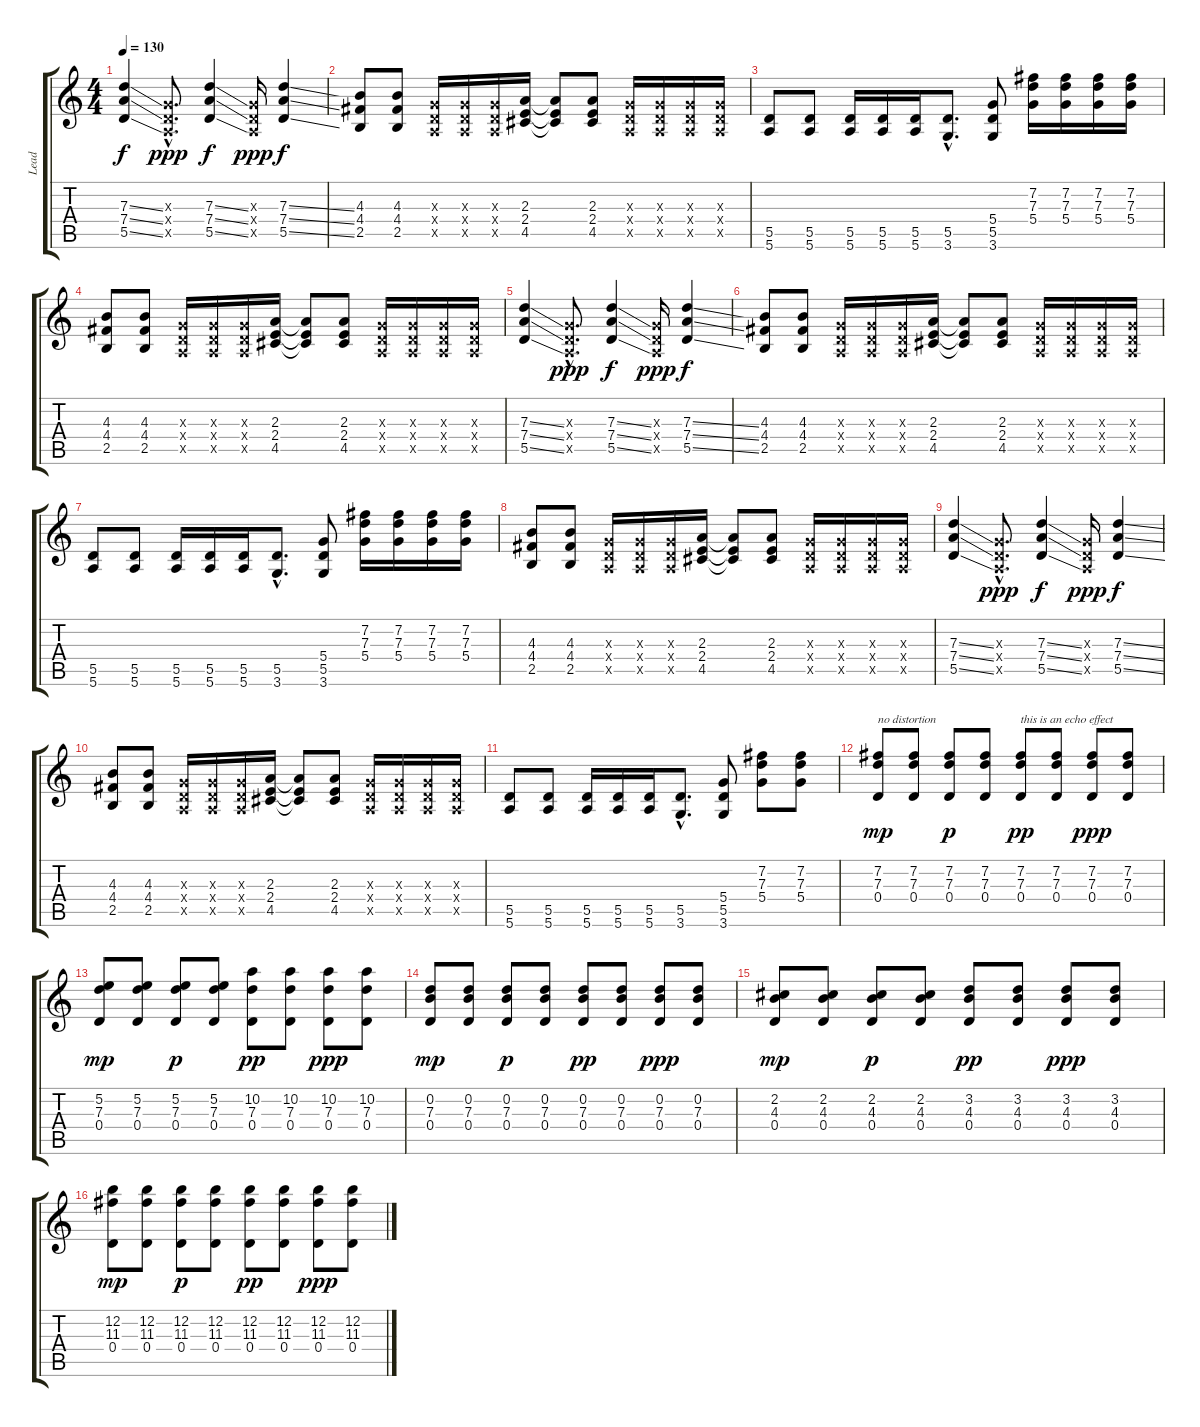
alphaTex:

\track ("Lead" "Lead") {instrument electricguitarjazz}
\staff {score tabs}
\tuning (E4 B3 G3 D3 A2 E2) {hide}
\ts (4 4)
\tempo 130
\clef g2
\ks c
(7.3{ss} 7.4{ss} 5.5{ss}).4{dy f} (0.3{hac x} 0.4{hac x} 0.5{hac x}).8{d dy ppp} (7.3{ss} 7.4{ss} 5.5{ss}).4{dy f} (0.3{x} 0.4{x} 0.5{x}).16{dy ppp} (7.3{ss} 7.4{ss} 5.5{ss}).4{dy f} |
(4.3 4.4 2.5).8{volume 13 instrument overdrivenguitar} (4.3 4.4 2.5).8 (0.3{x} 0.4{x} 0.5{x}).16 (0.3{x} 0.4{x} 0.5{x}).16 (0.3{x} 0.4{x} 0.5{x}).16 (2.3 2.4 4.5).16 (2.3{t} 2.4{t} 4.5{t}).8 (2.3 2.4 4.5).8 (0.3{x} 0.4{x} 0.5{x}).16 (0.3{x} 0.4{x} 0.5{x}).16 (0.3{x} 0.4{x} 0.5{x}).16 (0.3{x} 0.4{x} 0.5{x}).16 |
(5.5 5.6).8 (5.5 5.6).8 (5.5 5.6).16 (5.5 5.6).16 (5.5 5.6).16 (5.5{hac} 3.6{hac}).8{d} (5.4 5.5 3.6).8 (7.2 7.3 5.4).16 (7.2 7.3 5.4).16 (7.2 7.3 5.4).16 (7.2 7.3 5.4).16 |
(4.3 4.4 2.5).8{volume 13 instrument overdrivenguitar} (4.3 4.4 2.5).8 (0.3{x} 0.4{x} 0.5{x}).16 (0.3{x} 0.4{x} 0.5{x}).16 (0.3{x} 0.4{x} 0.5{x}).16 (2.3 2.4 4.5).16 (2.3{t} 2.4{t} 4.5{t}).8 (2.3 2.4 4.5).8 (0.3{x} 0.4{x} 0.5{x}).16 (0.3{x} 0.4{x} 0.5{x}).16 (0.3{x} 0.4{x} 0.5{x}).16 (0.3{x} 0.4{x} 0.5{x}).16 |
(7.3{ss} 7.4{ss} 5.5{ss}).4 (0.3{hac x} 0.4{hac x} 0.5{hac x}).8{d dy ppp} (7.3{ss} 7.4{ss} 5.5{ss}).4{dy f} (0.3{x} 0.4{x} 0.5{x}).16{dy ppp} (7.3{ss} 7.4{ss} 5.5{ss}).4{dy f} |
(4.3 4.4 2.5).8{volume 13 instrument overdrivenguitar} (4.3 4.4 2.5).8 (0.3{x} 0.4{x} 0.5{x}).16 (0.3{x} 0.4{x} 0.5{x}).16 (0.3{x} 0.4{x} 0.5{x}).16 (2.3 2.4 4.5).16 (2.3{t} 2.4{t} 4.5{t}).8 (2.3 2.4 4.5).8 (0.3{x} 0.4{x} 0.5{x}).16 (0.3{x} 0.4{x} 0.5{x}).16 (0.3{x} 0.4{x} 0.5{x}).16 (0.3{x} 0.4{x} 0.5{x}).16 |
(5.5 5.6).8 (5.5 5.6).8 (5.5 5.6).16 (5.5 5.6).16 (5.5 5.6).16 (5.5{hac} 3.6{hac}).8{d} (5.4 5.5 3.6).8 (7.2 7.3 5.4).16 (7.2 7.3 5.4).16 (7.2 7.3 5.4).16 (7.2 7.3 5.4).16 |
(4.3 4.4 2.5).8{volume 13 instrument overdrivenguitar} (4.3 4.4 2.5).8 (0.3{x} 0.4{x} 0.5{x}).16 (0.3{x} 0.4{x} 0.5{x}).16 (0.3{x} 0.4{x} 0.5{x}).16 (2.3 2.4 4.5).16 (2.3{t} 2.4{t} 4.5{t}).8 (2.3 2.4 4.5).8 (0.3{x} 0.4{x} 0.5{x}).16 (0.3{x} 0.4{x} 0.5{x}).16 (0.3{x} 0.4{x} 0.5{x}).16 (0.3{x} 0.4{x} 0.5{x}).16 |
(7.3{ss} 7.4{ss} 5.5{ss}).4 (0.3{hac x} 0.4{hac x} 0.5{hac x}).8{d dy ppp} (7.3{ss} 7.4{ss} 5.5{ss}).4{dy f} (0.3{x} 0.4{x} 0.5{x}).16{dy ppp} (7.3{ss} 7.4{ss} 5.5{ss}).4{dy f} |
(4.3 4.4 2.5).8{volume 13 instrument overdrivenguitar} (4.3 4.4 2.5).8 (0.3{x} 0.4{x} 0.5{x}).16 (0.3{x} 0.4{x} 0.5{x}).16 (0.3{x} 0.4{x} 0.5{x}).16 (2.3 2.4 4.5).16 (2.3{t} 2.4{t} 4.5{t}).8 (2.3 2.4 4.5).8 (0.3{x} 0.4{x} 0.5{x}).16 (0.3{x} 0.4{x} 0.5{x}).16 (0.3{x} 0.4{x} 0.5{x}).16 (0.3{x} 0.4{x} 0.5{x}).16 |
(5.5 5.6).8 (5.5 5.6).8 (5.5 5.6).16 (5.5 5.6).16 (5.5 5.6).16 (5.5{hac} 3.6{hac}).8{d} (5.4 5.5 3.6).8 (7.2 7.3 5.4).8 (7.2 7.3 5.4).8 |
(7.2 7.3 0.4).8{txt "no distortion" dy mp instrument electricguitarjazz} (7.2 7.3 0.4).8 (7.2 7.3 0.4).8{dy p} (7.2 7.3 0.4).8 (7.2 7.3 0.4).8{txt "this is an echo effect" dy pp} (7.2 7.3 0.4).8 (7.2 7.3 0.4).8{dy ppp} (7.2 7.3 0.4).8 |
(5.2 7.3 0.4).8{dy mp} (5.2 7.3 0.4).8 (5.2 7.3 0.4).8{dy p} (5.2 7.3 0.4).8 (10.2 7.3 0.4).8{dy pp} (10.2 7.3 0.4).8 (10.2 7.3 0.4).8{dy ppp} (10.2 7.3 0.4).8 |
(0.2 7.3 0.4).8{dy mp volume 8} (0.2 7.3 0.4).8 (0.2 7.3 0.4).8{dy p} (0.2 7.3 0.4).8 (0.2 7.3 0.4).8{dy pp} (0.2 7.3 0.4).8 (0.2 7.3 0.4).8{dy ppp} (0.2 7.3 0.4).8 |
(2.2 4.3 0.4).8{dy mp} (2.2 4.3 0.4).8 (2.2 4.3 0.4).8{dy p} (2.2 4.3 0.4).8 (3.2 4.3 0.4).8{dy pp} (3.2 4.3 0.4).8 (3.2 4.3 0.4).8{dy ppp} (3.2 4.3 0.4).8 |
(12.2 11.3 0.4).8{dy mp volume 4} (12.2 11.3 0.4).8 (12.2 11.3 0.4).8{dy p} (12.2 11.3 0.4).8 (12.2 11.3 0.4).8{dy pp} (12.2 11.3 0.4).8 (12.2 11.3 0.4).8{dy ppp} (12.2 11.3 0.4).8
